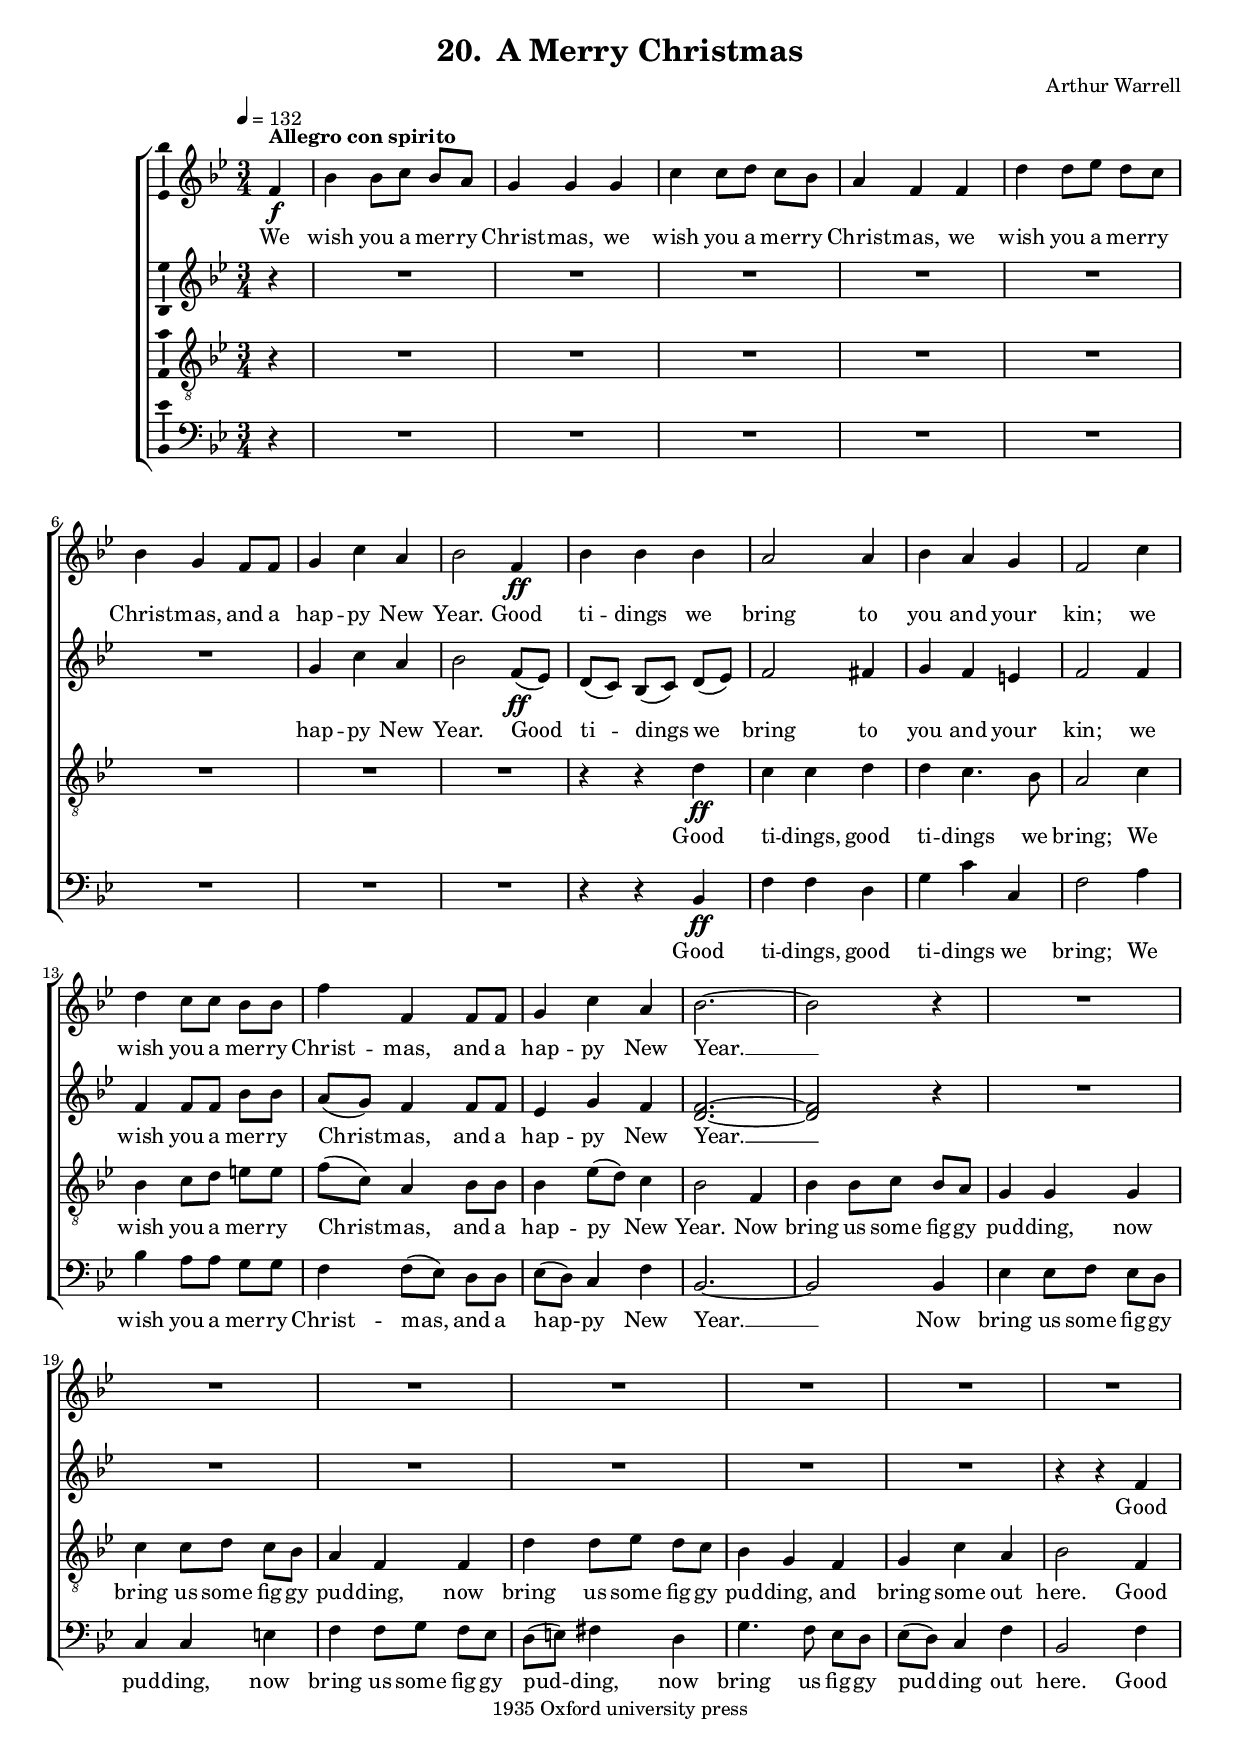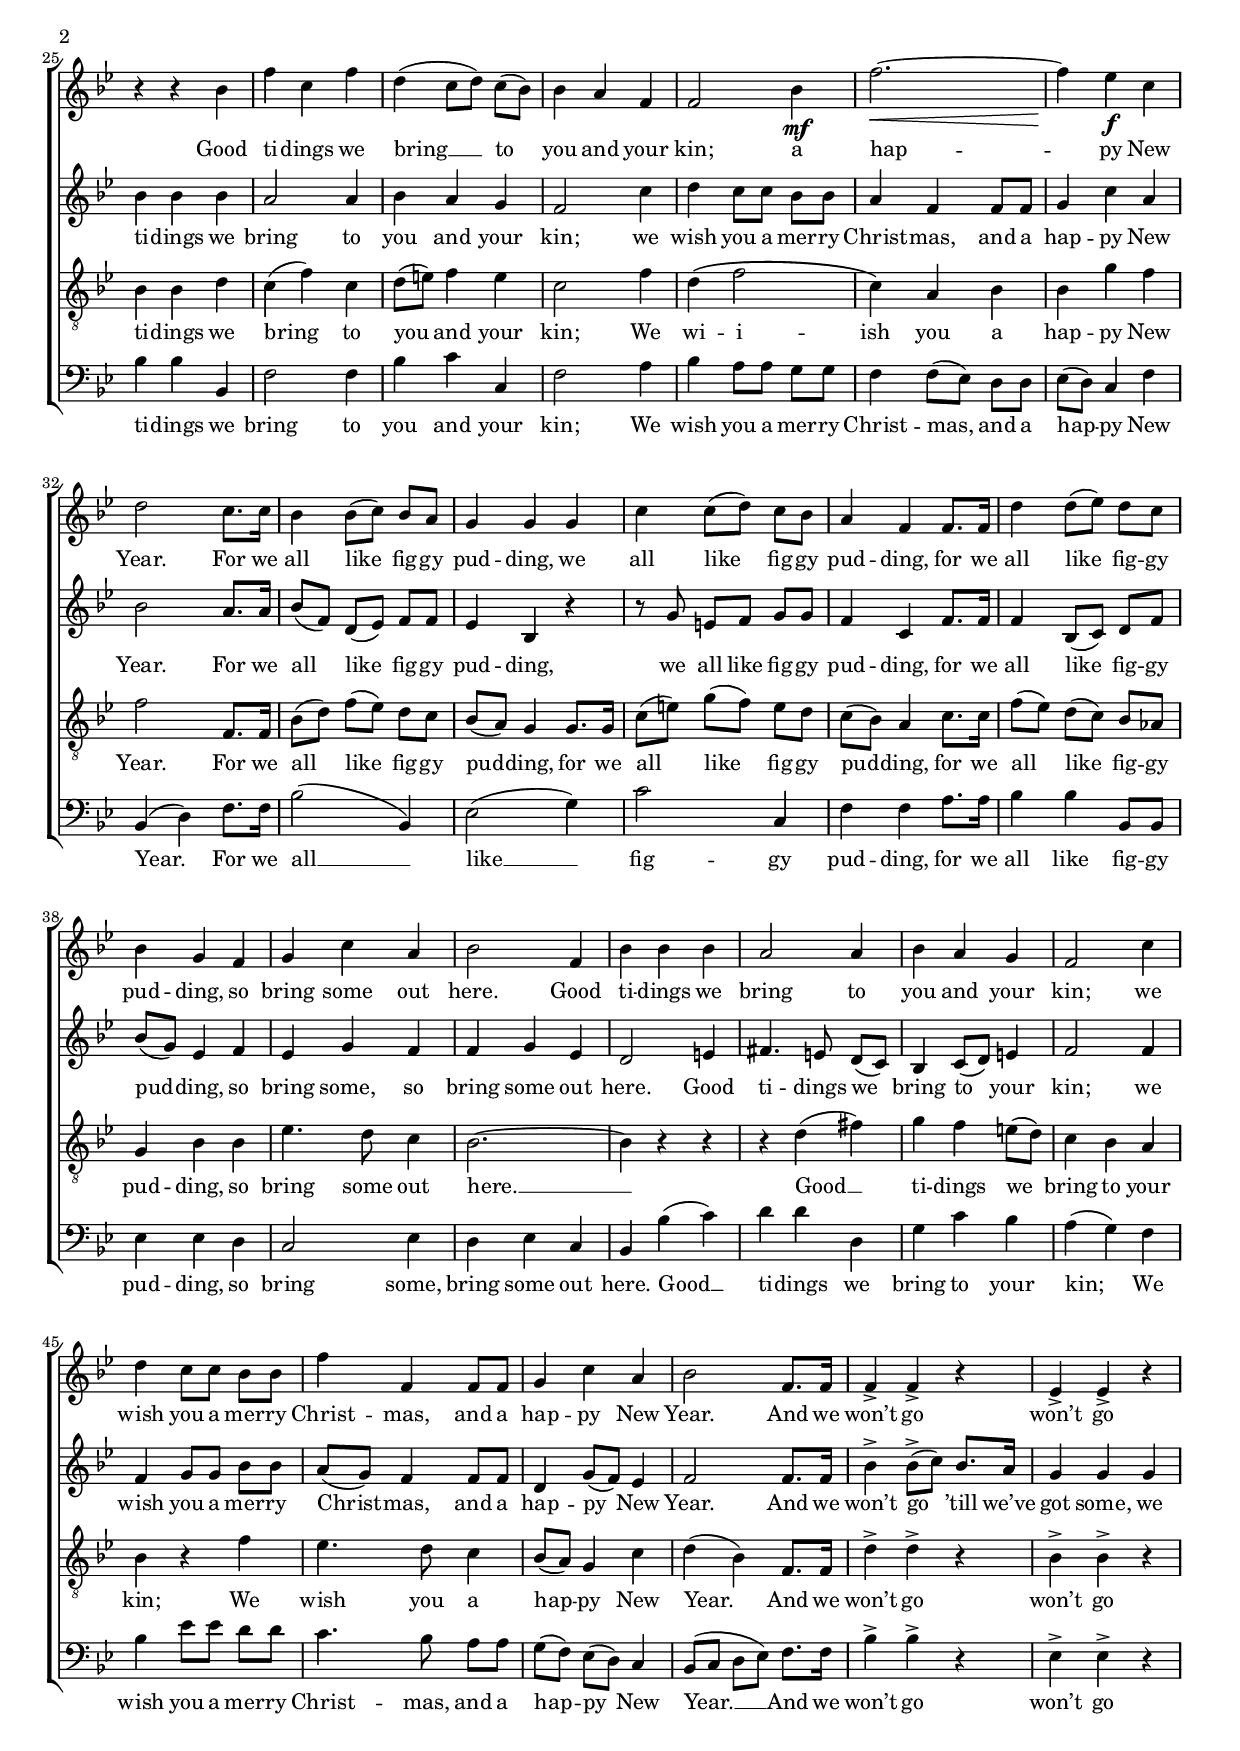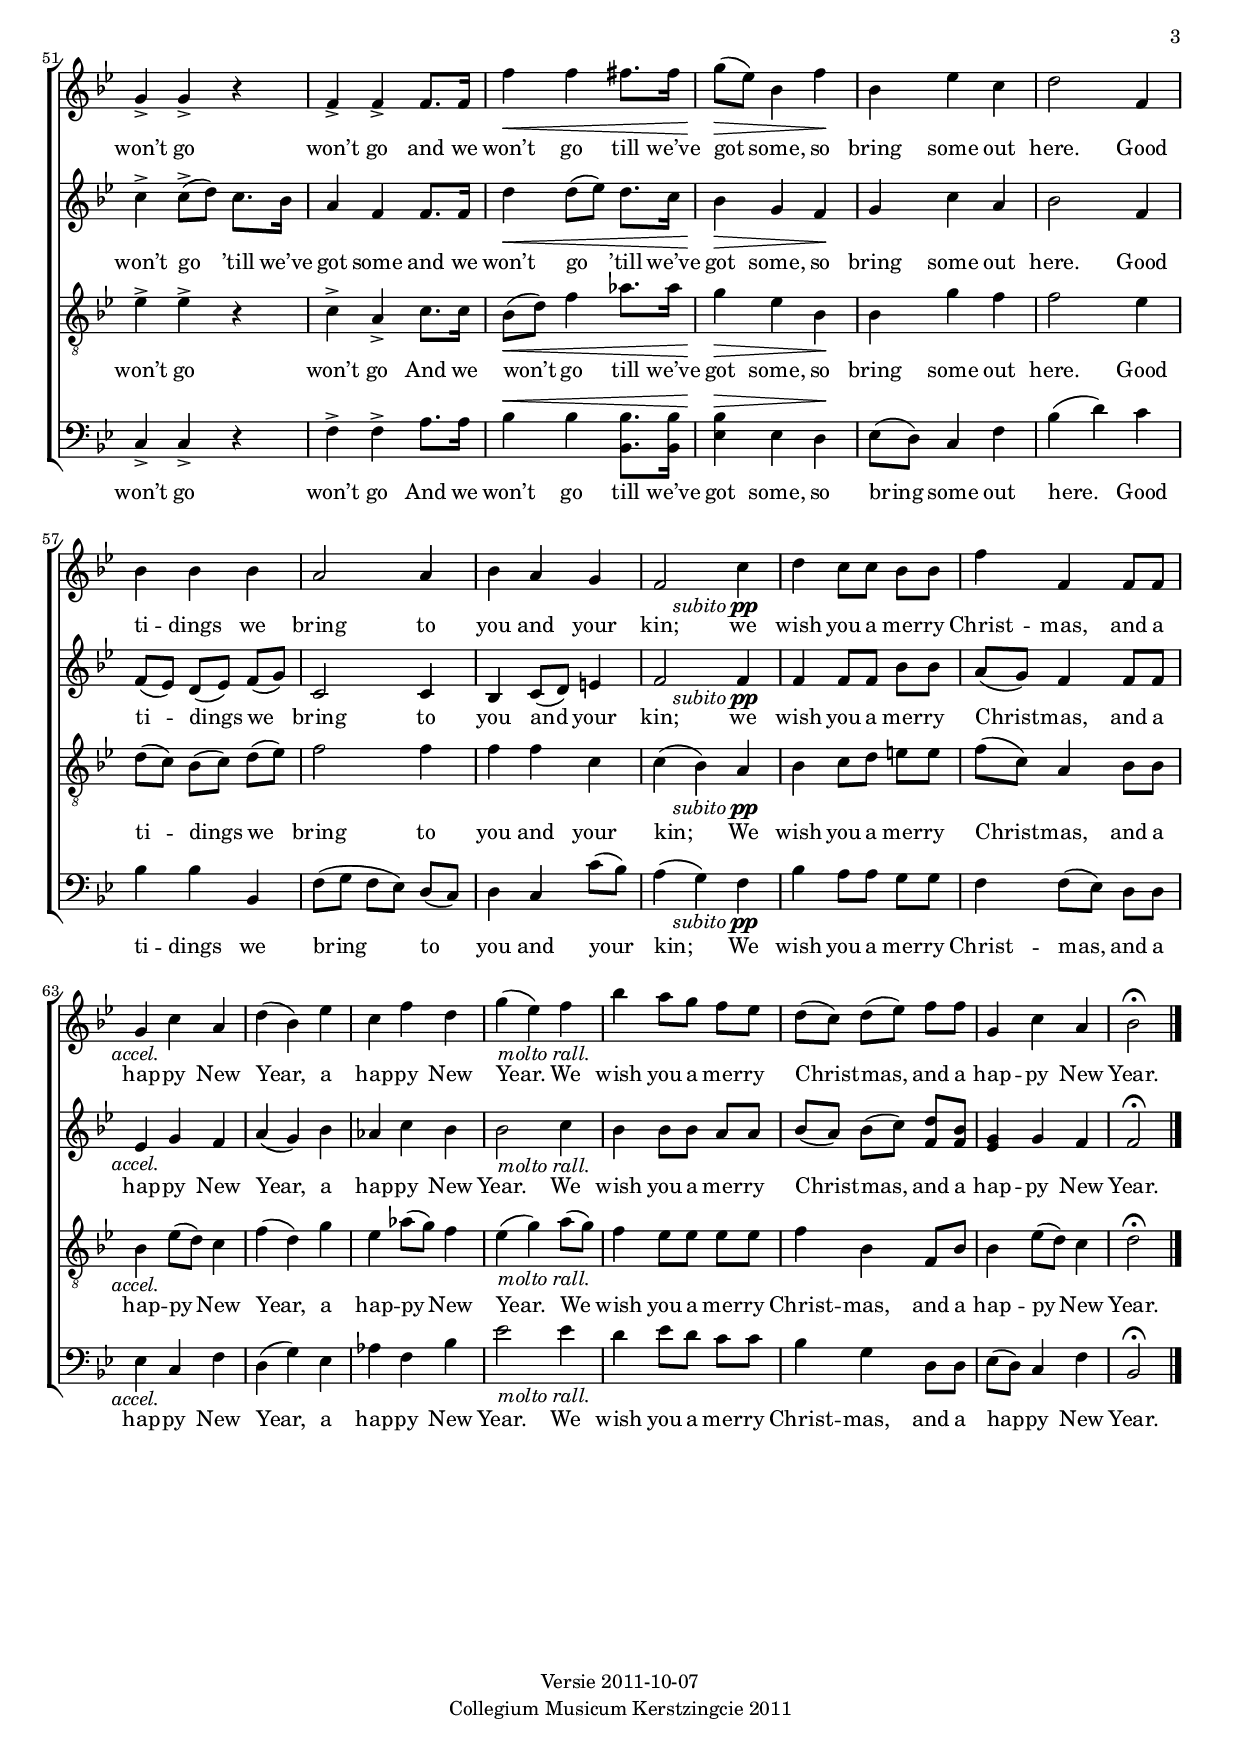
% vim: set fileformat=dos:
\version "2.12.3"

% vim: set fileformat=dos:

soprano =  \relative f' {
  \clef "treble" \key bes \major \time 3/4
  \tempo 4=132 
  \partial 4 f4^\markup{ \bold {Allegro con spirito} } \f | \noBreak % 1
  bes4 bes8 [ c8 ] bes8 [ a8 ] | \noBreak % 2
  g4 g4 g4 | \noBreak % 3
  c4 c8 [ d8 ] c8 [ bes8 ] | \noBreak % 4
  a4 f4 f4 | \noBreak % 5
  d'4 d8 [ es8 ] d8 [ c8 ] | % 6
  bes4 g4 f8 [ f8 ] | % 7

  g4 c4 a4 | % 8
  bes2 f4 \ff | \barNumberCheck #9
  bes4 bes4 bes4 | % 10
  a2 a4 | % 11
  bes4 a4 g4 | % 12
  f2 c'4 | % 13
  d4 c8 [ c8 ] bes8 [ bes8 ] | % 14

  f'4 f,4 f8 [ f8 ] | % 15
  g4 c4 a4 | % 16
  bes2. ~ | % 17
  bes2 r4 | % 18
  R2.*7 | % 25
  r4 r4 bes4 | % 26
  f'4 c4 f4 | % 27
  d4 ( c8 [ d8 ) ] c8 ( [ bes8 ) ] | % 28
  bes4 a4 f4 | \barNumberCheck #29
  f2 bes4 \mf | % 30
  f'2. \< ~ | % 31
  f4 \! es4 \f c4 | % 32
  d2 c8. [ c16 ] | % 33
  bes4 bes8 ( [ c8 ) ] bes8 [ a8 ] | % 34
  g4 g4 g4 | % 35
  c4 c8 ( [ d8 ) ] c8 [ bes8 ] | % 36
  a4 f4 f8. [ f16 ] | % 37
  d'4 d8 ( [ es8 ) ] d8 [ c8 ] | % 38
  bes4 g4 f4 | \barNumberCheck #39
  g4 c4 a4 | % 40
  bes2 f4 | % 41
  bes4 bes4 bes4 | % 42
  a2 a4 | % 43
  bes4 a4 g4 | % 44
  f2 c'4 | % 45
  d4 c8 [ c8 ] bes8 [ bes8 ] | % 46
  f'4 f,4 f8 [ f8 ] | % 47
  g4 c4 a4 | % 48
  bes2 f8. [ f16 ] | \barNumberCheck #49
  f4 -> f4 -> r4 | % 50
  es4 -> es4 -> r4 | % 51
  g4 -> g4 -> r4 | % 52
  f4 -> f4 -> f8. [ f16 ] | % 53
  | % 53
  f'4 \< f4 fis8. [ fis16 ] | % 54
  | % 54
  g8 \! \> ( [ es8 ) ] bes4 f'4 \! | % 55
  bes,4 es4 c4 | % 56
  d2 f,4 | % 57
  bes4 bes4 bes4 | % 58
  a2 a4 | \barNumberCheck #59
  bes4 a4 g4 | % 60
  f2 
    %\once \override TextScript #'extra-offset = #'(-12 . 0)
    %\once \override TextScript #'layer = #100
    c'4-\markup{ 
      \halign #1.4 \italic {subito} \dynamic pp
    } | % 61
  d4 c8 [ c8 ] bes8 [ bes8 ] | % 62
  f'4 f,4 f8 [ f8 ] | % 63
  | % 63
    %\once \override TextScript #'extra-offset = #'(-7 . 0)
  g4-\markup{ \halign #0 \italic {accel.} } c4 a4 | % 64
  d4 ( bes4 ) es4 | % 65
  c4 f4 d4 | % 66
  g4 ( es4) 
    \once \override TextScript #'extra-offset = #'(-7 . 0)
    f4-\markup{ \italic {molto rall.} }  | % 67
  bes4 a8 [ g8 ] f8 [ es8 ] | % 68
  d8 ( [ c8 ) ] d8 ( [ es8 ) ] f8 [ f8 ] | \barNumberCheck #69
  g,4 c4 a4 | % 70
  bes2 \fermata \bar "|."
}

alto =  \relative g' {
  \clef "treble" \key bes \major \time 3/4
  \partial 4 r4 | % 1
  R2.*6 | % 7
  g4 c4 a4 | % 8
  bes2 f8( \ff es8) | \barNumberCheck #9
  d8([ c8]) bes8([ c8]) d8([ es8)] | % 10
  f2 fis4 | % 11
  g4 f4 e4 | % 12
  f2 f4 | % 13
  f4 f8 [ f8 ] bes8 [ bes8 ] | % 14
  a8([ g8)] f4 f8 [ f8 ] | % 15
  es4 g4 f4 | % 16
  <d f>2. ~ ~ | % 17
  <d f>2 r4 | % 18
  R2.*6 | % 24
  r4 r4 f4 | % 25
  bes4 bes4 bes4 | % 26
  a2 a4 | % 27
  bes4 a4 g4 | % 28
  f2 c'4 | \barNumberCheck #29
  d4 c8 [ c8 ] bes8 [ bes8 ] | % 30
  a4 f4 f8 [ f8 ] | % 31
  g4 c4 a4 | % 32
  bes2 a8. [ a16 ] | % 33
  bes8 ( [ f8 ) ] d8 ( [ es8 ) ] f8 [ f8 ] | % 34
  es4 bes4 r4 | % 35
  r8 g'8 e8 [ f8 ] g8 [ g8 ] | % 36
  f4 c4 f8. [ f16 ] | % 37
  f4 bes,8 ( [ c8 ) ] d8 [ f8 ] | % 38
  bes8 ( [ g8 ) ] es4 f4 | \barNumberCheck #39
  es4 g4 f4 | % 40
  f4 g4 es4 | % 41
  d2 e4 | % 42
  fis4. e8 d8 ( [ c8 ) ] | % 43
  bes4 c8 ( [ d8 ) ] e4 | % 44
  f2 f4 | % 45
  f4 g8 [ g8 ] bes8 [ bes8 ] | % 46
  a8([ g8)] f4 f8 [ f8 ] | % 47
  d4 g8 ( [ f8 ) ] es4 | % 48
  f2 f8. [ f16 ] | \barNumberCheck #49
  bes4 -> bes8 ( -> [ c8 ) ] bes8. [ a16 ] | % 50
  g4 g4 g4 | % 51
  c4 -> c8 ( -> [ d8 ) ] c8. [ bes16 ] | % 52
  a4 f4 f8. [ f16 ] | % 53
  | % 53
  d'4 \< d8 ( [ es8 ) ] d8. [ c16 ] | % 54
  | % 54
  bes4 \! \> g4 f4 \! | % 55
  g4 c4 a4 | % 56
  bes2 f4 | % 57
  f8 ( [ es8 ) ] d8 ( [ es8 ) ] f8 ( [ g8 ) ] | % 58
  c,2 c4 | \barNumberCheck #59
  bes4 c8 ( [ d8 ) ] e4 | % 60
  f2 
    f4
    -\markup{ \halign #1.4 \italic {subito} \dynamic pp } | % 61
  f4 f8 [ f8 ] bes8 [ bes8 ] | % 62
  a8 ( [ g8 ) ] f4 f8 [ f8 ] | % 63
  | % 63
  es4-\markup{ \halign #0 \italic {accel.} } 
  g4 f4 | % 64
  a4 ( g4 ) bes4 | % 65
  as4 c4 bes4 | % 66
  bes2 
    \once \override TextScript #'extra-offset = #'(-7 . 0)
  c4-\markup{ \halign #-1 \italic {molto rall.} } | % 67
  bes4 bes8 [ bes8 ] a8 [ a8 ] | % 68
  bes8 ( [ a8 ) ] bes8 ( [ c8 ) ] <f, d'>8 [ <f bes>8 ] |
  \barNumberCheck #69
  <es g>4 g4 f4 | % 70
  f2 \fermata \bar "|."
}

tenor = \relative d' {
  \clef "treble_8" \key bes \major \time 3/4
  \partial 4 r4 | % 1
  R2.*6 | % 7
  R2.*2 | \barNumberCheck #9
  r4 r4 d4\ff  | % 10
  c4 c4 d4 | % 11
  d4 c4. bes8 | % 12
  a2 c4 | % 13
  bes4 c8 [ d8 ] e8 [ e8 ] | % 14
  f8([ c8)] a4 bes8 [ bes8 ] | % 15
  bes4 es8 [(d8)] c4 | % 16
  bes2 f4 | % 17
  bes4 bes8 [ c8 ] bes8 [ a8 ] | % 18
  g4 g4 g4 | \barNumberCheck #19
  c4 c8 [ d8 ] c8 [ bes8 ] | % 20
  a4 f4 f4 | % 21
  d'4 d8 [ es8 ] d8 [ c8 ] | % 22
  bes4 g4 f4 | % 23
  g4 c4 a4 | % 24
  bes2 f4 | % 25
  bes4 bes4 d4 | % 26
  c4( f4) c4 | % 27
  d8([ e8)] f4 e4 | % 28
  c2 f4 | \barNumberCheck #29
  d4\( f2 | % 30
  c4\) a4 bes4 | % 31
  bes4 g'4 f4 | % 32
  f2 f,8. [ f16 ] | % 33
  bes8 ( [ d8 ) ] f8 ( [ es8 ) ] d8 [ c8 ] | % 34
  bes8 ( [ a8 ) ] g4 g8. [ g16 ] | % 35
  c8 ( [ e8 ) ] g8 ( [ f8 ) ] e8 [ d8 ] | % 36
  c8 ( [ bes8 ) ] a4 c8. [ c16 ] | % 37
  f8 ( [ es8 ) ] d8 ( [ c8 ) ] bes8 [ as8 ] | % 38
  g4 bes4 bes4 | \barNumberCheck #39
  es4. d8 c4 | % 40
  bes2. ~ | % 41
  bes4 r4 r4 | % 42
  r4 d4 ( fis4 ) | % 43
  g4 f4 e8 ( [ d8 ) ] | % 44
  c4 bes4 a4 | % 45
  bes4 r4 f'4 | % 46
  es4. d8 c4 | % 47
  bes8 ( [ a8 ) ] g4 c4 | % 48
  d4 ( bes4 ) f8. [ f16 ] | \barNumberCheck #49
  d'4 -> d4 -> r4 | % 50
  bes4 -> bes4 -> r4 | % 51
  es4 -> es4 -> r4 | % 52
  c4 -> a4 -> c8. [ c16 ] | % 53
  bes8 \< [(d8)] f4 as8. [ as16 ] | % 54
  | % 54
  g4 \! \> es4 bes4 \! | % 55
  bes4 g'4 f4 | % 56
  f2 es4 | % 57
  d8 ( [ c8 ) ] bes8 ( [ c8 ) ] d8 ( [ es8 ) ] | % 58
  f2 f4 | \barNumberCheck #59
  f4 f4 c4 | % 60
  c4( bes4) 
    %\once \override TextScript #'extra-offset = #'(0 . 3) 
    %\once \override TextScript #'layer = #100
    a4-\markup{ 
      \halign #1.4 \italic {subito} \dynamic pp
    } | % 61
  bes4 c8 [ d8 ] e8 [ e8 ] | % 62
  f8 ( [ c8 ) ] a4 bes8 [ bes8 ] | % 63
  | % 63
  bes4-\markup{ \halign #0 \italic {accel.} } 
    es8 ( [ d8 ) ] c4 | % 64
  f4 ( d4 ) g4 | % 65
  es4 as8 ( [ g8 ) ] f4 | % 66
  es4 ( g4) 
    \once \override TextScript #'extra-offset = #'(-7 . 0)
    a8(-\markup{ \halign #-1 \italic {molto rall.} }  
  [ g8 ) ] | % 67
  f4 es8 [ es8 ] es8 [ es8 ] | % 68
  f4 bes,4 f8 [ bes8 ] | \barNumberCheck #69
  bes4 es8 ( [ d8 ) ] c4 | % 70
  d2 \fermata \bar "|."
}


bass =  \relative bes, {
  \clef "bass" \key bes \major \time 3/4
  \partial 4 r4 | % 1
  R2.*6 | % 7
  R2.*2 | \barNumberCheck #9
  r4 r4 bes4\ff  | % 10
  f'4 f4 d4 | % 11
  g4 c4 c,4 | % 12
  f2 a4 | % 13
  bes4 a8 [ a8 ] g8 [ g8 ] | % 14
  f4 f8([ es8)] d8 [ d8 ] | % 15
  es8([ d8)] c4 f4 | % 16
  bes,2. ~ | % 17
  bes2 bes4 | % 18
  es4 es8 [ f8 ] es8 [ d8 ] | \barNumberCheck #19
  c4 c4 e4 | % 20
  f4 f8 [ g8 ] f8 [ es8 ] | % 21
  d8 ( [ e8 ) ] fis4 d4 | % 22
  g4. f8 es8 [ d8 ] | % 23
  es8 ( [ d8 ) ] c4 f4 | % 24
  bes,2 f'4 | % 25
  bes4 bes4 bes,4 | % 26
  f'2 f4 | % 27
  bes4 c4 c,4 | % 28
  f2 a4 | \barNumberCheck #29
  bes4 a8 [ a8 ] g8 [ g8 ] | % 30
  f4 f8 ( [ es8 ) ] d8 [ d8 ] | % 31
  es8([ d8)] c4 f4 | % 32
  bes,4 ( d4 ) f8. [ f16 ] | % 33
  bes2 ( bes,4 ) | % 34
  es2 ( g4 ) | % 35
  c2 c,4 | % 36
  f4 f4 a8. [ a16 ] | % 37
  bes4 bes4 bes,8 [ bes8 ] | % 38
  es4 es4 d4 | \barNumberCheck #39
  c2 es4 | % 40
  d4 es4 c4 | % 41
  bes4 bes'4 ( c4 ) | % 42
  d4 d4 d,4 | % 43
  g4 c4 bes4 | % 44
  a4 ( g4 ) f4 | % 45
  bes4 es8 [ es8 ] d8 [ d8 ] | % 46
  c4. bes8 a8 [ a8 ] | % 47
  g8 ( [ f8 ) ] es8 ( [ d8 ) ] c4 | % 48
  bes8 ( [ c8 ] d8 [ es8 ) ] f8. [ f16 ] | \barNumberCheck #49
  bes4 -> bes4 -> r4 | % 50
  es,4 -> es4 -> r4 | % 51
  c4 -> c4 -> r4 | % 52
  f4 -> f4 -> a8. [ a16 ] | % 53
  | % 53
  bes4^\< bes4 <bes, bes'>8. [ <bes bes'>16 ] | % 54
  | % 54
  <es bes'>4^\!^\> es4 d4^\! | % 55
  es8 ( [ d8 ) ] c4 f4 | % 56
  bes4 ( d4 ) c4 | % 57
  bes4 bes4 bes,4 | % 58
  f'8 ( [ g8 ] f8 [ es8 ) ] d8 ( [ c8 ) ] | \barNumberCheck #59
  d4 c4 c'8 ( [ bes8 ) ] | % 60
  a4( g4) 
    %\once \override TextScript #'extra-offset = #'(0 . 3.3) 
    %\once \override TextScript #'layer = #100
    f4-\markup{ 
      \halign #1.4 \italic {subito} \dynamic pp
    } | % 61
  bes4 a8 [ a8 ] g8 [ g8 ] | % 62
  f4 f8 ( [ es8 ) ] d8 [ d8 ] | % 63
  | % 63
  es4-\markup{ \halign #0 \italic {accel.} } 
    c4 f4 | % 64
  d4 ( g4 ) es4 | % 65
  as4 f4 bes4 | % 66
  es2 
    \once \override TextScript #'extra-offset = #'(-7 . 0)
    es4-\markup{ \halign #-1 \italic {molto rall.} } | % 67
  d4 es8 [ d8 ] c8 [ c8 ] | % 68
  bes4 g4 d8 [ d8 ] | \barNumberCheck #69
  es8 ( [ d8 ) ] c4 f4 | % 70
  bes,2 \fermata \bar "|."
}

verseOneSoprano =  \lyricmode { 
  We wish you a mer -- ry Christ -- mas, 
  we wish you a mer -- ry Christ -- mas, 
  we wish you a mer -- ry Christ -- mas, 
  and a hap -- py New Year. 
  
  Good ti -- dings we bring 
  to you and your kin; 
  we wish you a mer -- ry Christ -- mas, 
  and a hap -- py New Year. __

  Good ti -- dings we bring __
  to you and your kin; 
  %
  a hap -- py New Year.

  For we all like fig -- gy pud -- ding,
  we all like fig -- gy pud -- ding,
  for we all like fig -- gy pud -- ding,
  so bring some out here. 

  Good ti -- dings we bring 
  to you and your kin; 
  we wish you a mer -- ry Christ -- mas, 
  and a hap -- py New Year. 

  And we won’t go won’t go 
  won’t go won’t go 
  and we won’t go till we’ve got some, 
  so bring some out here. 

  Good ti -- dings we bring 
  to you and your kin; 
  we wish you a mer -- ry Christ -- mas, 
  and a hap -- py New Year,
  a hap -- py New Year. 
  We wish you a mer -- ry Christ -- mas, 
  and a hap -- py New Year. 
}

verseOneAlto = \lyricmode {
  hap -- py New Year. 
  
  Good ti -- dings we bring 
  to you and your kin; 
  we wish you a mer -- ry Christ -- mas, 
  and a hap -- py New Year. __

  Good ti -- dings we bring 
  to you and your kin; 
  we wish you a mer -- ry Christ -- mas, 
  and a hap -- py New Year.

  For we all like fig -- gy pud -- ding,
  we all like fig -- gy pud -- ding,
  for we all like fig -- gy pud -- ding,
  so bring some, so bring some out here. 

  Good ti -- dings we bring 
  to your kin; 
  we wish you a mer -- ry Christ -- mas, 
  and a hap -- py New Year. 

  And we won’t go ’till we’ve got some,
  we won’t go ’till we’ve got some
  and we won’t go ’till we’ve got some,
  so bring some out here. 

  Good ti -- dings we bring 
  to you and your kin; 
  we wish you a mer -- ry Christ -- mas, 
  and a hap -- py New Year,
  a hap -- py New Year. 
  We wish you a mer -- ry Christ -- mas, 
  and a hap -- py New Year. 
}

verseOneTenor = \lyricmode {
  Good ti -- dings,
  good ti -- dings we bring;
  We wish you a mer -- ry Christ -- mas,
  and a hap -- py New Year. 

  Now bring us some fig -- gy pud -- ding,
  now bring us some fig -- gy pud -- ding,
  now bring us some fig -- gy pud -- ding,
  and bring some out here.

  Good ti -- dings we bring 
  to you and your kin; 
  We wi -- i -- ish you a hap -- py New Year. 

  For we all like fig -- gy pud -- ding,
  for we all like fig -- gy pud -- ding,
  for we all like fig -- gy pud -- ding,
  so bring some out here. __

  Good __ ti -- dings we bring 
  to your kin; 
  We wish you a hap -- py New Year. 

  And we won’t go won’t go 
  won’t go won’t go 
  And we won’t go till we’ve got some, 
  so bring some out here. 

  Good ti -- dings we bring 
  to you and your kin; 
  We wish you a mer -- ry Christ -- mas, 
  and a hap -- py New Year,
  a hap -- py New Year. 
  We wish you a mer -- ry Christ -- mas, 
  and a hap -- py New Year. 
}

verseOneBass = \lyricmode {
  Good ti -- dings,
  good ti -- dings we bring;
  We wish you a mer -- ry Christ -- mas,
  and a hap -- py New Year. __

  Now bring us some fig -- gy pud -- ding,
  now bring us some fig -- gy pud -- ding,
  now bring us fig -- gy pud -- ding out here.

  Good ti -- dings we bring 
  to you and your kin; 
  We wish you a mer -- ry Christ -- mas, 
  and a hap -- py New Year.

  For we all __ like __ fig -- gy pud -- ding,
  for we all like fig -- gy pud -- ding,
  so bring some, bring some out here.

  Good __ ti -- dings we bring 
  to your kin; 
  We wish you a mer -- ry Christ -- mas, 
  and a hap -- py New Year. __

  And we won’t go won’t go 
  won’t go won’t go 
  And we won’t go till we’ve got some, 
  so bring some out here. 

  Good ti -- dings we bring 
  to you and your kin; 
  We wish you a mer -- ry Christ -- mas, 
  and a hap -- py New Year,
  a hap -- py New Year. 
  We wish you a mer -- ry Christ -- mas, 
  and a hap -- py New Year. 

}


nummer = "20. "

\header {
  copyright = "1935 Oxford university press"
  %encodingdate = "2011-09-30"
  title = \markup { \nummer "A Merry Christmas" }
  composer = "Arthur Warrell"
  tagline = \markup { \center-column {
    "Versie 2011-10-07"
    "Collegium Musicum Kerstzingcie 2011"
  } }
}

% Make everything a bit smaller. 
% The normal size of the music font is 20, but that gets things *really*
% jammed together.
#(set-global-staff-size 17)

\score {
  \new ChoirStaff <<
    \new Staff = "sSoprano" << 
      \new Voice = "vSoprano" { \soprano }
    >>
    \new Lyrics \lyricsto "vSoprano" \verseOneSoprano

    \new Staff = "sAlto" << 
      \new Voice = "vAlto" { \alto }
    >>
    \new Lyrics \lyricsto "vAlto" \verseOneAlto

    \new Staff = "sTenor" << 
      \new Voice = "vTenor" { \tenor }
    >>
    \new Lyrics \lyricsto "vTenor" \verseOneTenor

    \new Staff = "sBass" << 
      \new Voice = "vBass" { \bass }
    >>
    \new Lyrics \lyricsto "vBass" \verseOneBass
  >>

  \layout { 
    %\set annotate-spacing = ##t
    %\context {
    %  \RemoveEmptyStaffContext 
    %}
    %\context { \Score
    %  \override VerticalAxisGroup #'remove-first = ##t
    %}
    % We can haz ambitus to display pitch range?
    \context { \Staff 
      \consists "Ambitus_engraver"
    }
    \context { \Staff
      \override VerticalAxisGroup #'minimum-Y-extent = #'(-1 . 1)
    }
    \context { \Lyrics
      \override VerticalAxisGroup #'Y-extent = #'(-0.1 . 0.1)
    }
    \context { \Lyrics
      \override VerticalAxisGroup #'minimum-Y-extent = #'(0 . 0)
    }
  }
}
